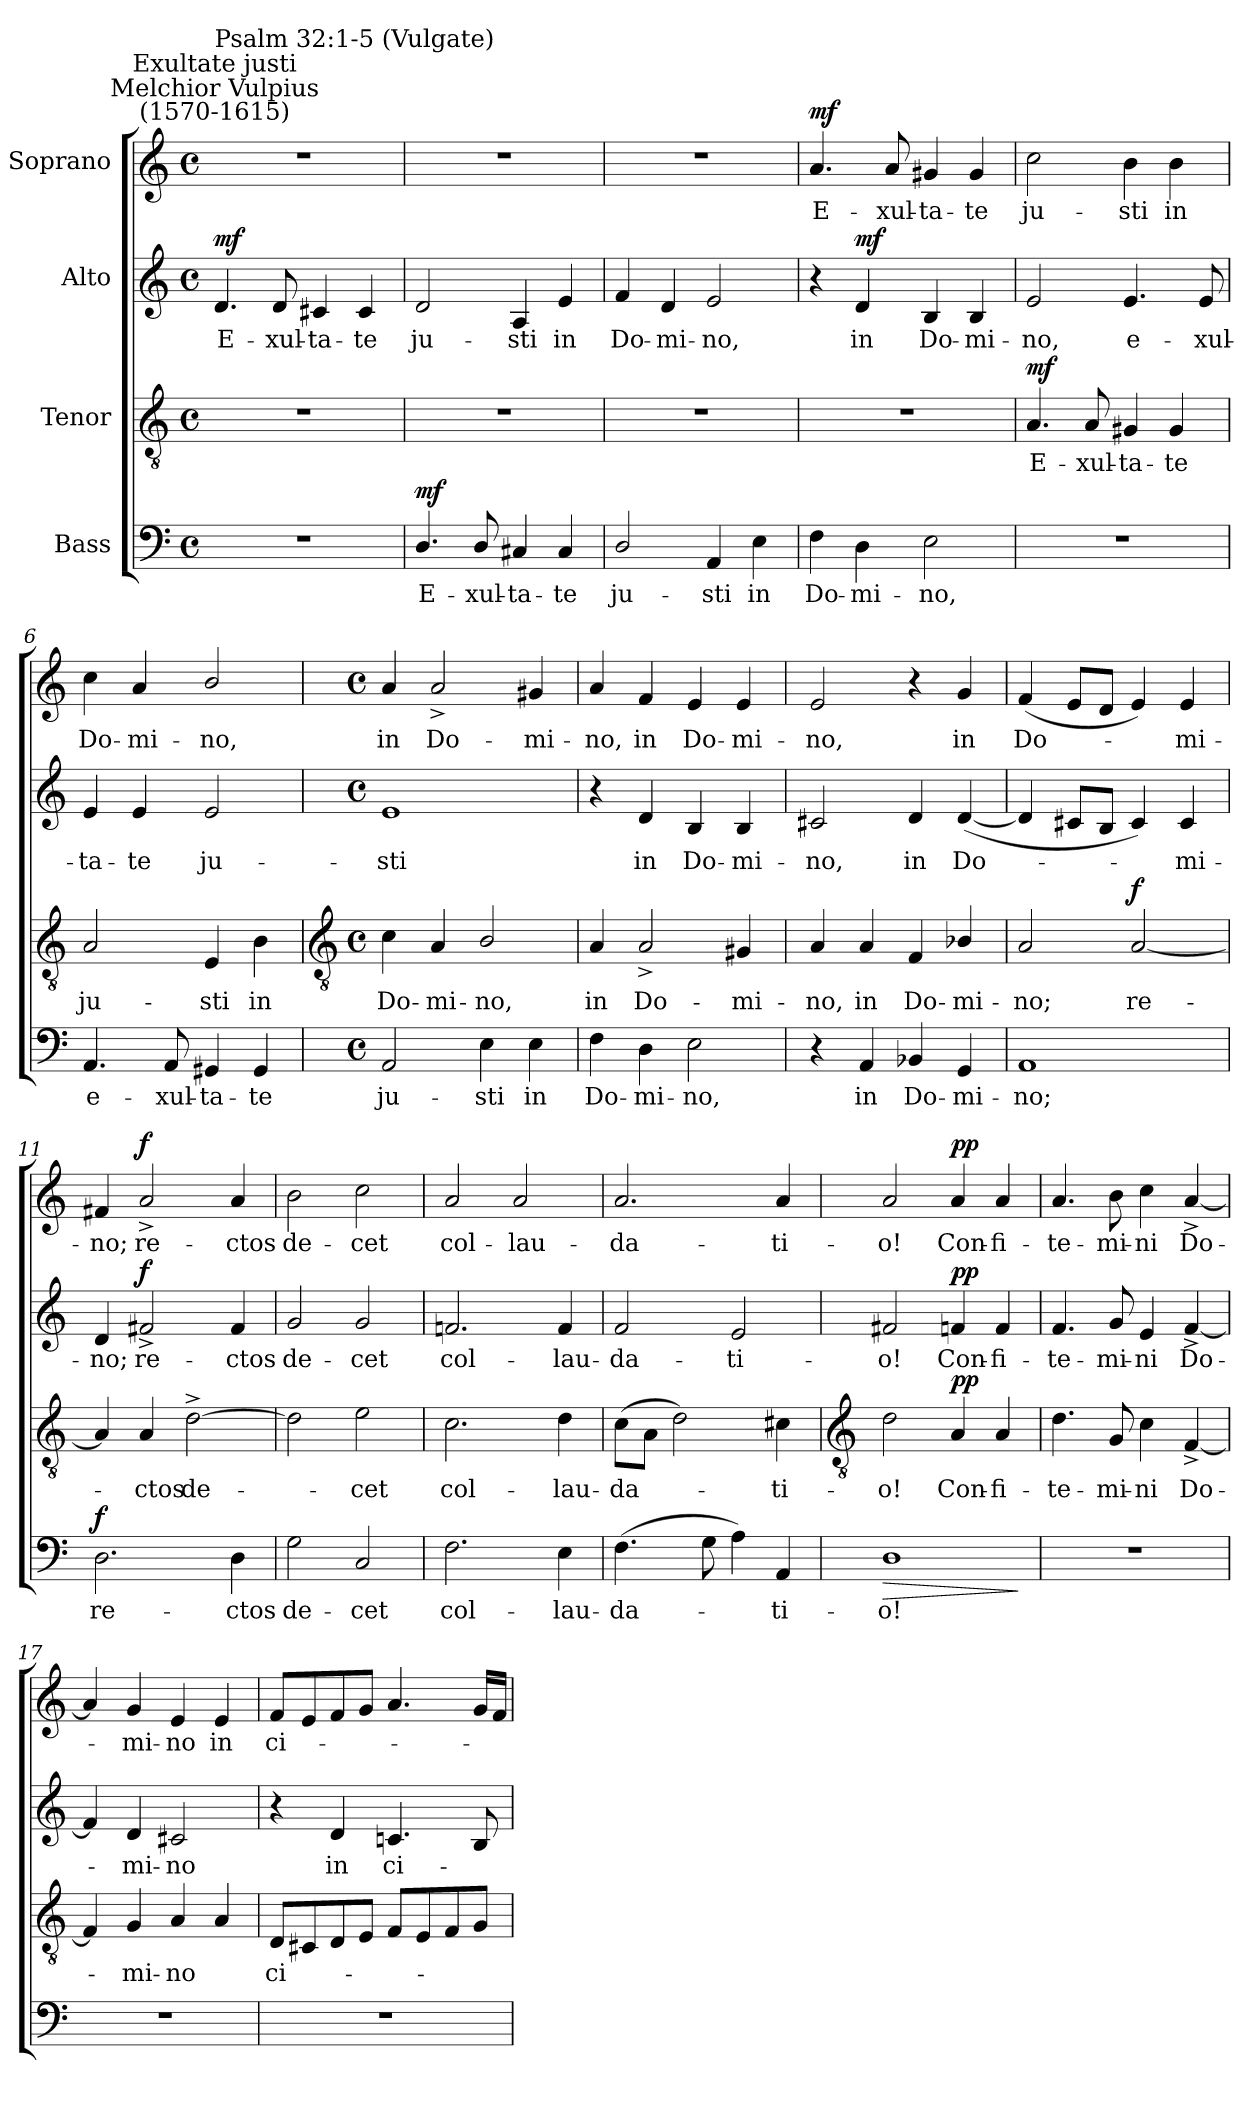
**kern	**text	**dynam	**kern	**text	**dynam	**kern	**text	**dynam	**kern	**text	**dynam
*part4	*part4	*part4	*part3	*part3	*part3	*part2	*part2	*part2	*part1	*part1	*part1
*staff4	*staff4	*staff4	*staff3	*staff3	*staff3	*staff2	*staff2	*staff2	*staff1	*staff1	*staff1
*I"Bass	*	*	*I"Tenor	*	*	*I"Alto	*	*	*I"Soprano	*	*
*clefF4	*	*	*clefGv2	*	*	*clefG2	*	*	*clefG2	*	*
*k[]	*	*	*k[]	*	*	*k[]	*	*	*k[]	*	*
*C:	*	*	*C:	*	*	*C:	*	*	*C:	*	*
*M4/4	*	*	*M4/4	*	*	*M4/4	*	*	*M4/4	*	*
*met(c)	*	*	*met(c)	*	*	*met(c)	*	*	*met(c)	*	*
=1	=1	=1	=1	=1	=1	=1	=1	=1	=1	=1	=1
!	!	!	!	!	!	!	!	!	!LO:TX:a:cj:t=Melchior Vulpius\n(1570-1615)	!	!
!	!	!	!	!	!	!	!	!	!LO:TX:a:cj:t=Exultate justi	!	!
!	!	!	!	!	!	!	!	!	!LO:TX:a:t=Psalm 32&colon;1-5 (Vulgate)	!	!
!	!	!	!	!	!	!	!LO:LY:b	!LO:DY:b	!	!	!
1r	.	.	1r	.	.	4.d	E-	mf	1r	.	.
!	!	!	!	!	!	!	!LO:LY:b	!	!	!	!
.	.	.	.	.	.	8d	-xul-	.	.	.	.
!	!	!	!	!	!	!	!LO:LY:b	!	!	!	!
.	.	.	.	.	.	4c#X	-ta-	.	.	.	.
!	!	!	!	!	!	!	!LO:LY:b	!	!	!	!
.	.	.	.	.	.	4c#	-te	.	.	.	.
=2	=2	=2	=2	=2	=2	=2	=2	=2	=2	=2	=2
!	!LO:LY:b	!LO:DY:b	!	!	!	!	!LO:LY:b	!	!	!	!
4.D/	E-	mf	1r	.	.	2d	ju-	.	1r	.	.
!	!LO:LY:b	!	!	!	!	!	!	!	!	!	!
8D/	-xul-	.	.	.	.	.	.	.	.	.	.
!	!LO:LY:b	!	!	!	!	!	!LO:LY:b	!	!	!	!
4C#X	-ta-	.	.	.	.	4A	-sti	.	.	.	.
!	!LO:LY:b	!	!	!	!	!	!LO:LY:b	!	!	!	!
4C#	-te	.	.	.	.	4e	in	.	.	.	.
=3	=3	=3	=3	=3	=3	=3	=3	=3	=3	=3	=3
!	!LO:LY:b	!	!	!	!	!	!LO:LY:b	!	!	!	!
2D/	ju-	.	1r	.	.	4f	Do-	.	1r	.	.
!	!	!	!	!	!	!	!LO:LY:b	!	!	!	!
.	.	.	.	.	.	4d	-mi-	.	.	.	.
!	!LO:LY:b	!	!	!	!	!	!LO:LY:b	!	!	!	!
4AA	-sti	.	.	.	.	2e	-no,	.	.	.	.
!	!LO:LY:b	!	!	!	!	!	!	!	!	!	!
4E	in	.	.	.	.	.	.	.	.	.	.
=4	=4	=4	=4	=4	=4	=4	=4	=4	=4	=4	=4
!	!LO:LY:b	!	!	!	!	!	!	!	!	!LO:LY:b	!LO:DY:b
4F	Do-	.	1r	.	.	4r	.	.	4.a	E-	mf
!	!LO:LY:b	!	!	!	!	!	!LO:LY:b	!LO:DY:b	!	!	!
4D	-mi-	.	.	.	.	4d	in	mf	.	.	.
!	!	!	!	!	!	!	!	!	!	!LO:LY:b	!
.	.	.	.	.	.	.	.	.	8a	-xul-	.
!	!LO:LY:b	!	!	!	!	!	!LO:LY:b	!	!	!LO:LY:b	!
2E	-no,	.	.	.	.	4B	Do-	.	4g#X	-ta-	.
!	!	!	!	!	!	!	!LO:LY:b	!	!	!LO:LY:b	!
.	.	.	.	.	.	4B	-mi-	.	4g#	-te	.
=5	=5	=5	=5	=5	=5	=5	=5	=5	=5	=5	=5
!	!	!	!	!LO:LY:b	!LO:DY:b	!	!LO:LY:b	!	!	!LO:LY:b	!
1r	.	.	4.A	E-	mf	2e	-no,	.	2cc	ju-	.
!	!	!	!	!LO:LY:b	!	!	!	!	!	!	!
.	.	.	8A	-xul-	.	.	.	.	.	.	.
!	!	!	!	!LO:LY:b	!	!	!LO:LY:b	!	!	!LO:LY:b	!
.	.	.	4G#X	-ta-	.	4.e	e-	.	4b	-sti	.
!	!	!	!	!LO:LY:b	!	!	!	!	!	!LO:LY:b	!
.	.	.	4G#	-te	.	.	.	.	4b	in	.
!	!	!	!	!	!	!	!LO:LY:b	!	!	!	!
.	.	.	.	.	.	8e	-xul-	.	.	.	.
=6	=6	=6	=6	=6	=6	=6	=6	=6	=6	=6	=6
!	!LO:LY:b	!	!	!LO:LY:b	!	!	!LO:LY:b	!	!	!LO:LY:b	!
4.AA	e-	.	2A	ju-	.	4e	-ta-	.	4cc	Do-	.
!	!	!	!	!	!	!	!LO:LY:b	!	!	!LO:LY:b	!
.	.	.	.	.	.	4e	-te	.	4a	-mi-	.
!	!LO:LY:b	!	!	!	!	!	!	!	!	!	!
8AA	-xul-	.	.	.	.	.	.	.	.	.	.
!	!LO:LY:b	!	!	!LO:LY:b	!	!	!LO:LY:b	!	!	!LO:LY:b	!
4GG#X	-ta-	.	4E	-sti	.	2e	ju-	.	2b/	-no,	.
!	!LO:LY:b	!	!	!LO:LY:b	!	!	!	!	!	!	!
4GG#	-te	.	4B	in	.	.	.	.	.	.	.
!!LO:LB:g=z
=7	=7	=7	=7	=7	=7	=7	=7	=7	=7	=7	=7
*	*	*	*clefGv2	*	*	*	*	*	*	*	*
*M4/4	*	*	*M4/4	*	*	*M4/4	*	*	*M4/4	*	*
*met(c)	*	*	*met(c)	*	*	*met(c)	*	*	*met(c)	*	*
!	!LO:LY:b	!	!	!LO:LY:b	!	!	!LO:LY:b	!	!	!LO:LY:b	!
2AA	ju-	.	4c	Do-	.	1e	-sti	.	4a	in	.
!	!	!	!	!LO:LY:b	!	!	!	!	!	!LO:LY:b	!
.	.	.	4A	-mi-	.	.	.	.	2a^	Do-	.
!	!LO:LY:b	!	!	!LO:LY:b	!	!	!	!	!	!	!
4E	-sti	.	2B/	-no,	.	.	.	.	.	.	.
!	!LO:LY:b	!	!	!	!	!	!	!	!	!LO:LY:b	!
4E	in	.	.	.	.	.	.	.	4g#X	-mi-	.
=8	=8	=8	=8	=8	=8	=8	=8	=8	=8	=8	=8
!	!LO:LY:b	!	!	!LO:LY:b	!	!	!	!	!	!LO:LY:b	!
4F	Do-	.	4A	in	.	4r	.	.	4a	-no,	.
!	!LO:LY:b	!	!	!LO:LY:b	!	!	!LO:LY:b	!	!	!LO:LY:b	!
4D	-mi-	.	2A^	Do-	.	4d	in	.	4f	in	.
!	!LO:LY:b	!	!	!	!	!	!LO:LY:b	!	!	!LO:LY:b	!
2E	-no,	.	.	.	.	4B	Do-	.	4e	Do-	.
!	!	!	!	!LO:LY:b	!	!	!LO:LY:b	!	!	!LO:LY:b	!
.	.	.	4G#X	-mi-	.	4B	-mi-	.	4e	-mi-	.
=9	=9	=9	=9	=9	=9	=9	=9	=9	=9	=9	=9
!	!	!	!	!LO:LY:b	!	!	!LO:LY:b	!	!	!LO:LY:b	!
4r	.	.	4A	-no,	.	2c#X	-no,	.	2e	-no,	.
!	!LO:LY:b	!	!	!LO:LY:b	!	!	!	!	!	!	!
4AA	in	.	4A	in	.	.	.	.	.	.	.
!	!LO:LY:b	!	!	!LO:LY:b	!	!	!LO:LY:b	!	!	!	!
4BB-X	Do-	.	4F	Do-	.	4d	in	.	4r	.	.
!	!LO:LY:b	!	!	!LO:LY:b	!	!	!LO:LY:b	!	!	!LO:LY:b	!
4GG	-mi-	.	4B-X/	-mi-	.	(<[4d	Do-	.	4g	in	.
=10	=10	=10	=10	=10	=10	=10	=10	=10	=10	=10	=10
!	!LO:LY:b	!	!	!LO:LY:b	!	!	!	!	!	!LO:LY:b	!
1AA	-no;	.	2A	-no;	.	4d]	.	.	(<4f	Do-	.
.	.	.	.	.	.	8c#XL	.	.	8eL	.	.
.	.	.	.	.	.	8BJ	.	.	8dJ	.	.
!	!	!	!	!LO:LY:b	!LO:DY:b	!	!	!	!	!	!
.	.	.	[2A	re-	f	4c#)	.	.	4e)	.	.
!	!	!	!	!	!	!	!LO:LY:b	!	!	!LO:LY:b	!
.	.	.	.	.	.	4c#	mi-	.	4e	mi-	.
=11	=11	=11	=11	=11	=11	=11	=11	=11	=11	=11	=11
!	!LO:LY:b	!LO:DY:b	!	!	!	!	!LO:LY:b	!	!	!LO:LY:b	!
2.D	re-	f	4A]	.	.	4d	-no;	.	4f#X	-no;	.
!	!	!	!	!LO:LY:b	!	!	!LO:LY:b	!LO:DY:b	!	!LO:LY:b	!LO:DY:b
.	.	.	4A	ctos	.	2f#X^	re-	f	2a^	re-	f
!	!	!	!	!LO:LY:b	!	!	!	!	!	!	!
.	.	.	[2d^	de-	.	.	.	.	.	.	.
!	!LO:LY:b	!	!	!	!	!	!LO:LY:b	!	!	!LO:LY:b	!
4D	-ctos	.	.	.	.	4f#	-ctos	.	4a	-ctos	.
=12	=12	=12	=12	=12	=12	=12	=12	=12	=12	=12	=12
!	!LO:LY:b	!	!	!	!	!	!LO:LY:b	!	!	!LO:LY:b	!
2G	de-	.	2d]	.	.	2g	de-	.	2b	de-	.
!	!LO:LY:b	!	!	!LO:LY:b	!	!	!LO:LY:b	!	!	!LO:LY:b	!
2C	-cet	.	2e	cet	.	2g	-cet	.	2cc	-cet	.
=13	=13	=13	=13	=13	=13	=13	=13	=13	=13	=13	=13
!	!LO:LY:b	!	!	!LO:LY:b	!	!	!LO:LY:b	!	!	!LO:LY:b	!
2.F	col-	.	2.c	col-	.	2.fn	col-	.	2a	col-	.
!	!	!	!	!	!	!	!	!	!	!LO:LY:b	!
.	.	.	.	.	.	.	.	.	2a	-lau-	.
!	!LO:LY:b	!	!	!LO:LY:b	!	!	!LO:LY:b	!	!	!	!
4E	-lau-	.	4d	-lau-	.	4f	-lau-	.	.	.	.
=14	=14	=14	=14	=14	=14	=14	=14	=14	=14	=14	=14
!	!LO:LY:b	!	!	!LO:LY:b	!	!	!LO:LY:b	!	!	!LO:LY:b	!
(>4.F	-da-	.	(>8cL	-da-	.	2f	-da-	.	2.a	-da-	.
.	.	.	8AJ	.	.	.	.	.	.	.	.
.	.	.	2d)	.	.	.	.	.	.	.	.
8G	.	.	.	.	.	.	.	.	.	.	.
!	!	!	!	!	!	!	!LO:LY:b	!	!	!	!
4A)	.	.	.	.	.	2e	-ti-	.	.	.	.
!	!LO:LY:b	!	!	!LO:LY:b	!	!	!	!	!	!LO:LY:b	!
4AA	ti-	.	4c#X	ti-	.	.	.	.	4a	-ti-	.
!!LO:LB:g=z
=15	=15	=15	=15	=15	=15	=15	=15	=15	=15	=15	=15
*	*	*	*clefGv2	*	*	*	*	*	*	*	*
!	!LO:LY:b	!LO:HP:b	!	!LO:LY:b	!	!	!LO:LY:b	!	!	!LO:LY:b	!
1D	-o!	>	2d	-o!	.	2f#X	-o!	.	2a	-o!	.
!	!	!	!	!LO:LY:b	!LO:DY:b	!	!LO:LY:b	!LO:DY:b	!	!LO:LY:b	!LO:DY:b
.	.	.	4A	Con-	pp	4fn	Con-	pp	4a	Con-	pp
!	!	!	!	!LO:LY:b	!	!	!LO:LY:b	!	!	!LO:LY:b	!
.	.	.	4A	-fi-	.	4f	-fi-	.	4a	-fi-	.
.	.	]	.	.	.	.	.	.	.	.	.
=16	=16	=16	=16	=16	=16	=16	=16	=16	=16	=16	=16
!	!	!	!	!LO:LY:b	!	!	!LO:LY:b	!	!	!LO:LY:b	!
1r	.	.	4.d	-te-	.	4.f	-te-	.	4.a	-te-	.
!	!	!	!	!LO:LY:b	!	!	!LO:LY:b	!	!	!LO:LY:b	!
.	.	.	8G	-mi-	.	8g	-mi-	.	8b	-mi-	.
!	!	!	!	!LO:LY:b	!	!	!LO:LY:b	!	!	!LO:LY:b	!
.	.	.	4c	-ni	.	4e	-ni	.	4cc	-ni	.
!	!	!	!	!LO:LY:b	!	!	!LO:LY:b	!	!	!LO:LY:b	!
.	.	.	[4F^	Do-	.	[4f^	Do-	.	[4a^	Do-	.
=17	=17	=17	=17	=17	=17	=17	=17	=17	=17	=17	=17
1r	.	.	4F]	.	.	4f]	.	.	4a]	.	.
!	!	!	!	!LO:LY:b	!	!	!LO:LY:b	!	!	!LO:LY:b	!
.	.	.	4G	mi-	.	4d	mi-	.	4g	mi-	.
!	!	!	!	!LO:LY:b	!	!	!LO:LY:b	!	!	!LO:LY:b	!
.	.	.	4A	-no	.	2c#X	-no	.	4e	-no	.
!	!	!	!	!	!	!	!	!	!	!LO:LY:b	!
.	.	.	4A	.	.	.	.	.	4e	in	.
=18	=18	=18	=18	=18	=18	=18	=18	=18	=18	=18	=18
!	!	!	!	!LO:LY:b	!	!	!	!	!	!LO:LY:b	!
1r	.	.	8DL	ci-	.	4r	.	.	8fL	ci-	.
.	.	.	8C#X	.	.	.	.	.	8e	.	.
!	!	!	!	!	!	!	!LO:LY:b	!	!	!	!
.	.	.	8D	.	.	4d	in	.	8f	.	.
.	.	.	8EJ	.	.	.	.	.	8gJ	.	.
!	!	!	!	!	!	!	!LO:LY:b	!	!	!	!
.	.	.	8FL	.	.	4.cn	ci-	.	4.a	.	.
.	.	.	8E	.	.	.	.	.	.	.	.
.	.	.	8F	.	.	.	.	.	.	.	.
.	.	.	8GJ	.	.	8B	.	.	16gLL	.	.
.	.	.	.	.	.	.	.	.	16fJJ	.	.
=	=	=	=	=	=	=	=	=	=	=	=
*-	*-	*-	*-	*-	*-	*-	*-	*-	*-	*-	*-
